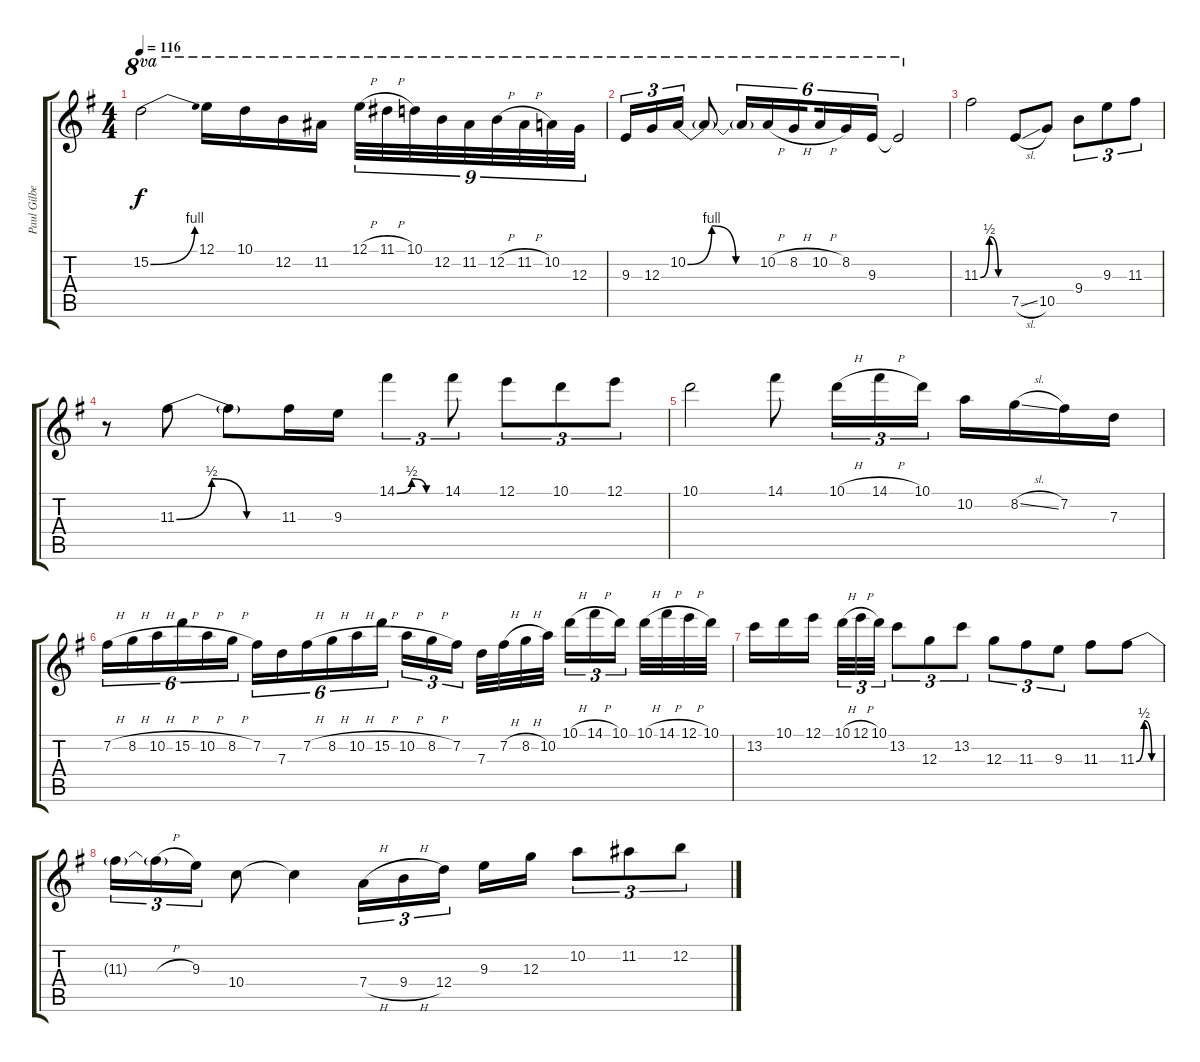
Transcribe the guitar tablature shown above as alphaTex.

\track ("Paul Gilbert" "Paul Gilbe") {instrument distortionguitar}
\staff {score tabs}
\tuning (E4 B3 G3 D3 A2 E2) {hide}
\ts (4 4)
\tempo 116
\clef g2
\ks g
15.2{be (bend 0 0 60 4)}.2{ot 8va dy f} 12.1.16{ot 8va} 10.1.16{ot 8va} 12.2.16{ot 8va} 11.2.16{ot 8va} 12.1{h}.32{tu (9 8) ot 8va} 11.1{h}.32{tu (9 8) ot 8va} 10.1.32{tu (9 8) ot 8va} 12.2.32{tu (9 8) ot 8va} 11.2.32{tu (9 8) ot 8va} 12.2{h}.32{tu (9 8) ot 8va} 11.2{h}.32{tu (9 8) ot 8va} 10.2.32{tu (9 8) ot 8va} 12.3.32{tu (9 8) ot 8va} |
9.3.16{tu (3 2) ot 8va} 12.3.16{tu (3 2) ot 8va} 10.2{be (custom 0 0 20 4 40 0 60 0)}.16{tu (3 2) ot 8va} 10.2{t}.8{ot 8va} 10.2{t}.16{tu (6 4) ot 8va} 10.2{h}.16{tu (6 4) ot 8va} 8.2{h}.16{tu (6 4) ot 8va beam splitsecondary} 10.2{h}.16{tu (6 4) ot 8va} 8.2.16{tu (6 4) ot 8va} 9.3.16{tu (6 4) ot 8va} 9.3{t}.2{ot 8va} |
11.3{be (custom 0 0 20 2 40 0 60 0)}.2 7.5{sl}.8 10.5.8 9.4.8{tu (3 2)} 9.3.8{tu (3 2)} 11.3.8{tu (3 2)} |
r.8 11.3{be (custom 0 0 20 2 40 0 60 0)}.8 11.3{t}.8 11.3.16 9.3.16 14.1{be (custom 0 0 20 2 40 0 60 0)}.4{tu (3 2)} 14.1.8{tu (3 2)} 12.1.8{tu (3 2)} 10.1.8{tu (3 2)} 12.1.8{tu (3 2)} |
10.1.2 14.1.8 10.1{h}.16{tu (3 2)} 14.1{h}.16{tu (3 2)} 10.1.16{tu (3 2)} 10.2.16 8.2{sl}.16 7.2.16 7.3.16 |
7.2{h}.16{tu (6 4)} 8.2{h}.16{tu (6 4)} 10.2{h}.16{tu (6 4)} 15.2{h}.16{tu (6 4)} 10.2{h}.16{tu (6 4)} 8.2{h}.16{tu (6 4)} 7.2.16{tu (6 4)} 7.3.16{tu (6 4)} 7.2{h}.16{tu (6 4)} 8.2{h}.16{tu (6 4)} 10.2{h}.16{tu (6 4)} 15.2{h}.16{tu (6 4)} 10.2{h}.16{tu (3 2)} 8.2{h}.16{tu (3 2)} 7.2.16{tu (3 2) beam splitsecondary} 7.3.32 7.2{h}.32 8.2{h}.32 10.2.32 10.1{h}.16{tu (3 2)} 14.1{h}.16{tu (3 2)} 10.1.16{tu (3 2) beam splitsecondary} 10.1{h}.32 14.1{h}.32 12.1{h}.32 10.1.32 |
13.2.16 10.1.16 12.1.16{beam splitsecondary} 10.1{h}.32{tu (3 2)} 12.1{h}.32{tu (3 2)} 10.1.32{tu (3 2)} 13.2.8{tu (3 2)} 12.3.8{tu (3 2)} 13.2.8{tu (3 2)} 12.3.8{tu (3 2)} 11.3.8{tu (3 2)} 9.3.8{tu (3 2)} 11.3.8 11.3{be (custom 0 0 20 2 40 0 60 0)}.8 |
11.3{t}.16{tu (3 2)} 11.3{h t}.16{tu (3 2)} 9.3.16{tu (3 2)} 10.4.8 10.4{t}.4 7.4{h}.16{tu (3 2)} 9.4{h}.16{tu (3 2)} 12.4.16{tu (3 2) beam splitsecondary} 9.3.16 12.3.16 10.2.8{tu (3 2)} 11.2.8{tu (3 2)} 12.2.8{tu (3 2)}
